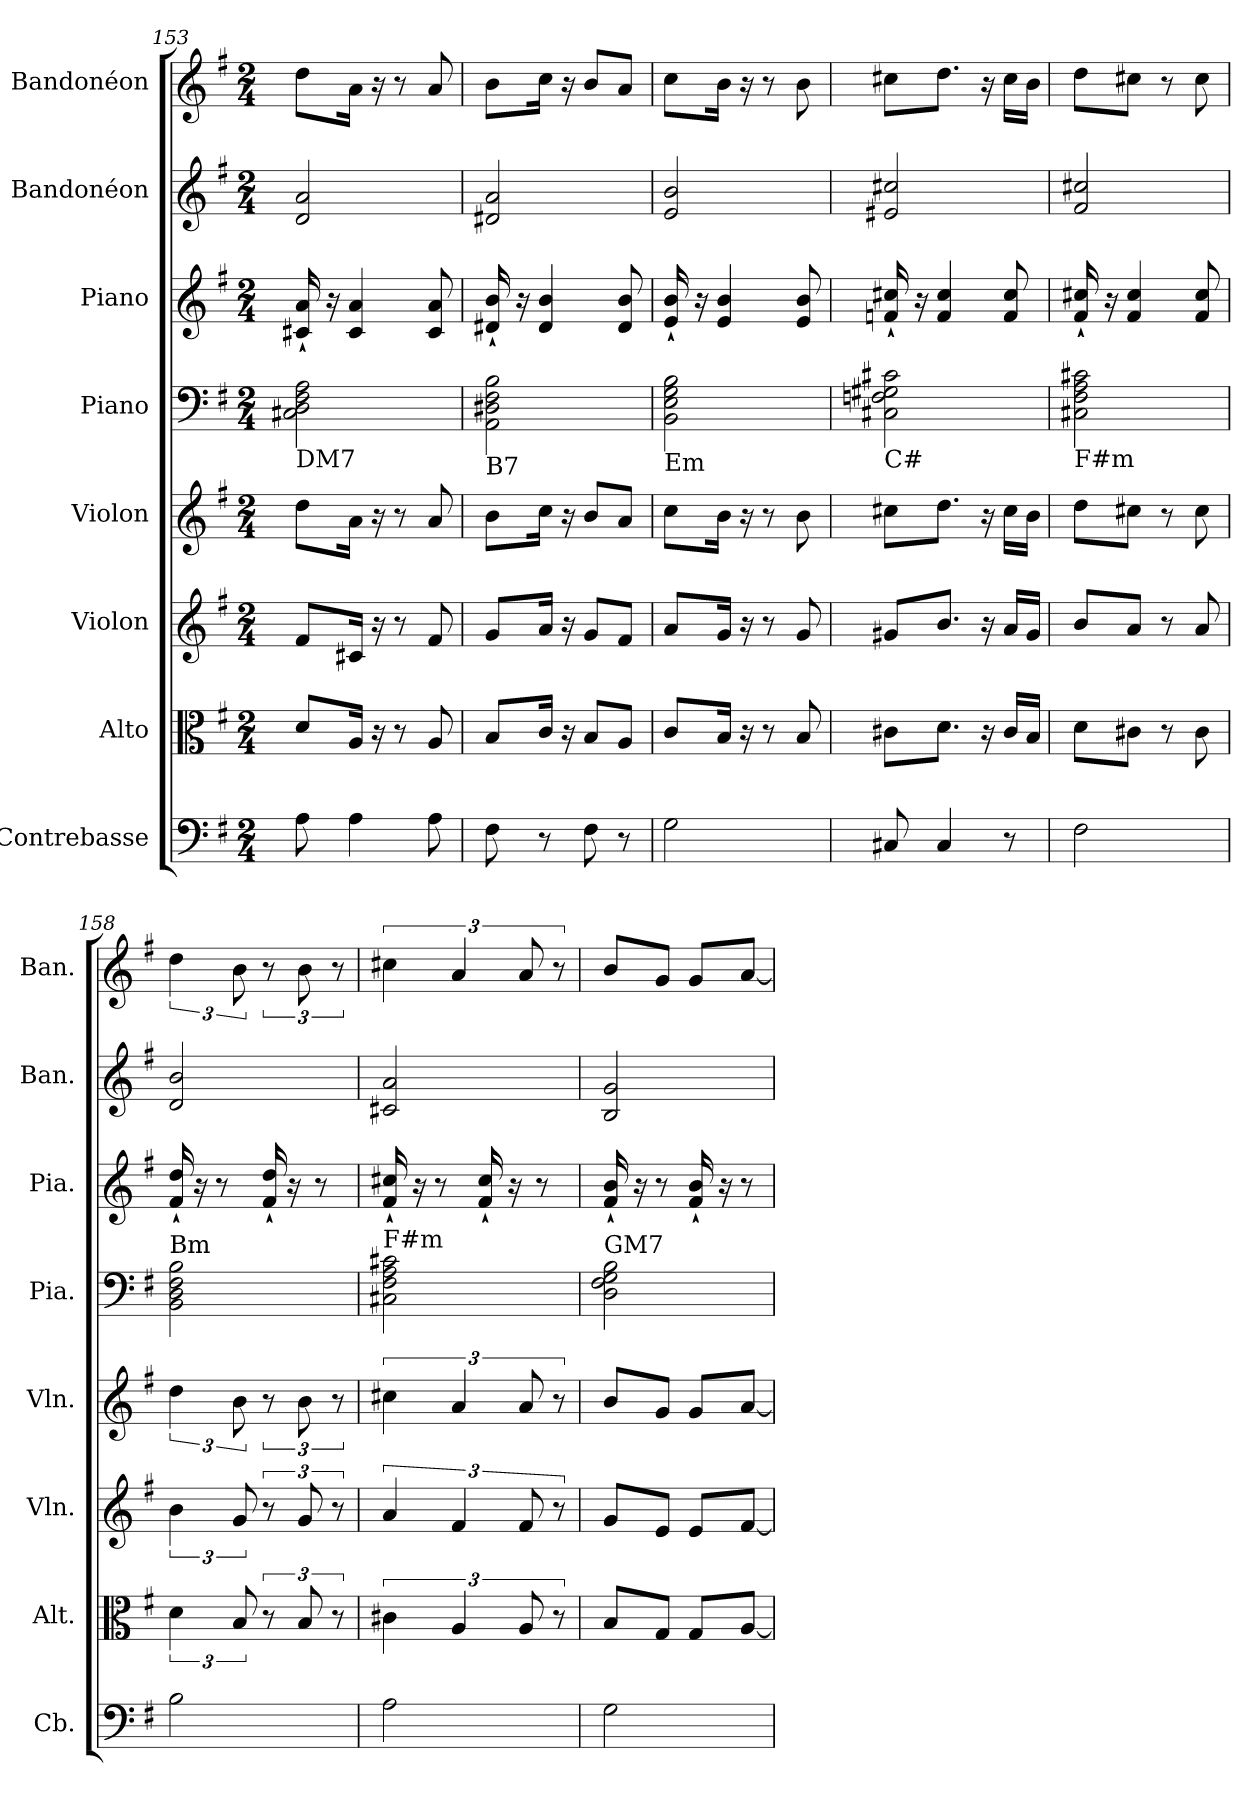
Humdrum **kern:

**kern	**kern	**kern	**kern	**kern	**kern	**kern	**kern
*part8	*part7	*part6	*part5	*part4	*part3	*part2	*part1
*staff8	*staff7	*staff6	*staff5	*staff4	*staff3	*staff2	*staff1
*I"Contrebasse	*I"Alto	*I"Violon	*I"Violon	*I"Piano	*I"Piano	*I"Bandonéon	*I"Bandonéon
*I'Cb.	*I'Alt.	*I'Vln.	*I'Vln.	*I'Pia.	*I'Pia.	*I'Ban.	*I'Ban.
*clefF4	*clefC3	*clefG2	*clefG2	*clefF4	*clefG2	*clefG2	*clefG2
*ITrd7c12	*	*	*	*	*	*	*
*k[f#]	*k[f#]	*k[f#]	*k[f#]	*k[f#]	*k[f#]	*k[f#]	*k[f#]
*M2/4	*M2/4	*M2/4	*M2/4	*M2/4	*M2/4	*M2/4	*M2/4
=153	=153	=153	=153	=153	=153	=153	=153
!	!	!	!	!LO:TX:b:t=DM7	!	!	!
8AA\	8d/L	8f#/L	8dd\L	2C#X\ 2D\ 2F#\ 2A\	16c#X/` 16a/`	2d/ 2a/	8dd\L
.	.	.	.	.	16r	.	.
4AA\	16A/Jk	16c#X/Jk	16a\Jk	.	4c#/ 4a/	.	16a\Jk
.	16r	16r	16r	.	.	.	16r
.	8r	8r	8r	.	.	.	8r
8AA\	8A/	8f#/	8a/	.	8c#/ 8a/	.	8a/
!!LO:PB:g=z
=154	=154	=154	=154	=154	=154	=154	=154
!	!	!	!	!LO:TX:b:t=B7	!	!	!
8FF#\	8B/L	8g/L	8b\L	2AA\ 2D#X\ 2F#\ 2B\	16d#X/` 16b/`	2d#X/ 2a/	8b\L
.	.	.	.	.	16r	.	.
8r	16c/Jk	16a/Jk	16cc\Jk	.	4d#/ 4b/	.	16cc\Jk
.	16r	16r	16r	.	.	.	16r
8FF#\	8B/L	8g/L	8b/L	.	.	.	8b/L
8r	8A/J	8f#/J	8a/J	.	8d#/ 8b/	.	8a/J
=155	=155	=155	=155	=155	=155	=155	=155
!	!	!	!	!LO:TX:b:t=Em	!	!	!
2GG\	8c/L	8a/L	8cc\L	2BB\ 2E\ 2G\ 2B\	16e/` 16b/`	2e/ 2b/	8cc\L
.	.	.	.	.	16r	.	.
.	16B/Jk	16g/Jk	16b\Jk	.	4e/ 4b/	.	16b\Jk
.	16r	16r	16r	.	.	.	16r
.	8r	8r	8r	.	.	.	8r
.	8B/	8g/	8b\	.	8e/ 8b/	.	8b\
=156	=156	=156	=156	=156	=156	=156	=156
!	!	!	!	!LO:TX:b:t=C#	!	!	!
8CC#X/	8c#X\L	8g#X/L	8cc#X\L	2C#X\ 2Fn\ 2G#X\ 2c#X\	16fn/` 16cc#X/`	2e#X/ 2cc#X/	8cc#X\L
.	.	.	.	.	16r	.	.
4CC#/	8.d\J	8.b/J	8.dd\J	.	4f/ 4cc#/	.	8.dd\J
.	16r	16r	16r	.	.	.	16r
8r	16c#/LL	16a/LL	16cc#\LL	.	8f/ 8cc#/	.	16cc#\LL
.	16B/JJ	16g#/JJ	16b\JJ	.	.	.	16b\JJ
=157	=157	=157	=157	=157	=157	=157	=157
!	!	!	!	!LO:TX:b:t=F#m	!	!	!
2FF#\	8d\L	8b/L	8dd\L	2C#X\ 2F#\ 2A\ 2c#X\	16f#/` 16cc#X/`	2f#/ 2cc#X/	8dd\L
.	.	.	.	.	16r	.	.
.	8c#X\J	8a/J	8cc#X\J	.	4f#/ 4cc#/	.	8cc#X\J
.	8r	8r	8r	.	.	.	8r
.	8c#\	8a/	8cc#\	.	8f#/ 8cc#/	.	8cc#\
!!LO:PB:g=z
=158	=158	=158	=158	=158	=158	=158	=158
!	!	!	!	!LO:TX:a:t=Bm	!	!	!
2BB\	6d\	6b\	6dd\	2BB\ 2D\ 2F#\ 2B\	16f#/` 16dd/`	2d/ 2b/	6dd\
.	.	.	.	.	16r	.	.
.	.	.	.	.	8r	.	.
.	12B/	12g/	12b\	.	.	.	12b\
.	12r	12r	12r	.	16f#/` 16dd/`	.	12r
.	.	.	.	.	16r	.	.
.	12B/	12g/	12b\	.	.	.	12b\
.	.	.	.	.	8r	.	.
.	12r	12r	12r	.	.	.	12r
=159	=159	=159	=159	=159	=159	=159	=159
!	!	!	!	!LO:TX:a:t=F#m	!	!	!
2AA\	6c#X\	6a/	6cc#X\	2C#X\ 2F#\ 2A\ 2c#X\	16f#/` 16cc#X/`	2c#X/ 2a/	6cc#X\
.	.	.	.	.	16r	.	.
.	.	.	.	.	8r	.	.
.	6A/	6f#/	6a/	.	.	.	6a/
.	.	.	.	.	16f#/` 16cc#/`	.	.
.	.	.	.	.	16r	.	.
.	12A/	12f#/	12a/	.	.	.	12a/
.	.	.	.	.	8r	.	.
.	12r	12r	12r	.	.	.	12r
=160	=160	=160	=160	=160	=160	=160	=160
!	!	!	!	!LO:TX:a:t=GM7	!	!	!
2GG\	8B/L	8g/L	8b/L	2D\ 2F#\ 2G\ 2B\	16f#/` 16b/`	2B/ 2g/	8b/L
.	.	.	.	.	16r	.	.
.	8G/J	8e/J	8g/J	.	8r	.	8g/J
.	8G/L	8e/L	8g/L	.	16f#/` 16b/`	.	8g/L
.	.	.	.	.	16r	.	.
.	[8A/J	[8f#/J	[8a/J	.	8r	.	[8a/J
=	=	=	=	=	=	=	=
*-	*-	*-	*-	*-	*-	*-	*-
